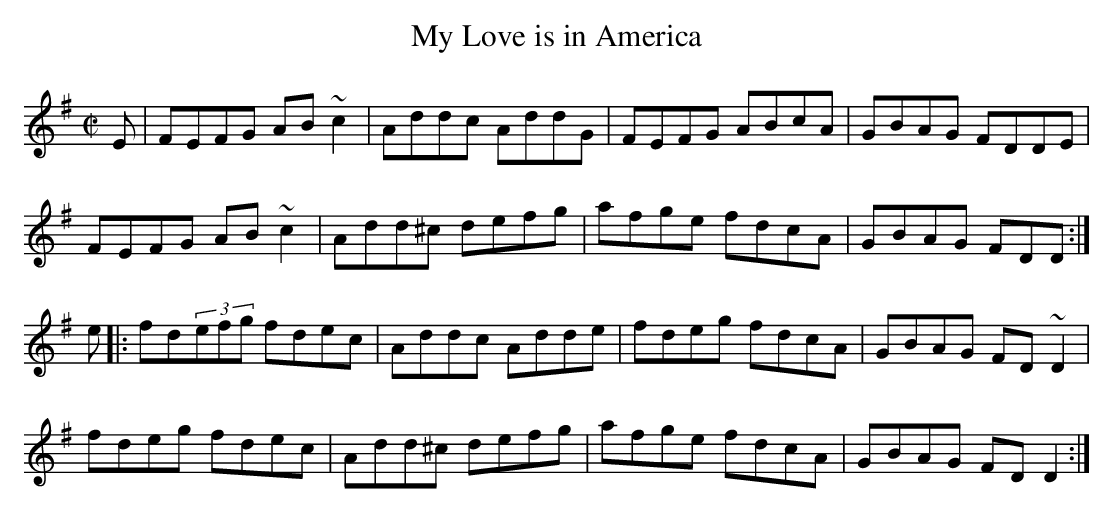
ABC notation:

X:1
T:My Love is in America
E:9
M:C|
K:DMix
E|FEFG AB ~c2|Addc AddG|FEFG ABcA|GBAG FDDE|
FEFG AB~c2|Add^c defg|afge fdcA|GBAG FDD:|
e|:fd(3efg fdec|Addc Adde|fdeg fdcA|GBAG FD~D2|
fdeg fdec|Add^c defg|afge fdcA|GBAG FD D2:|**
